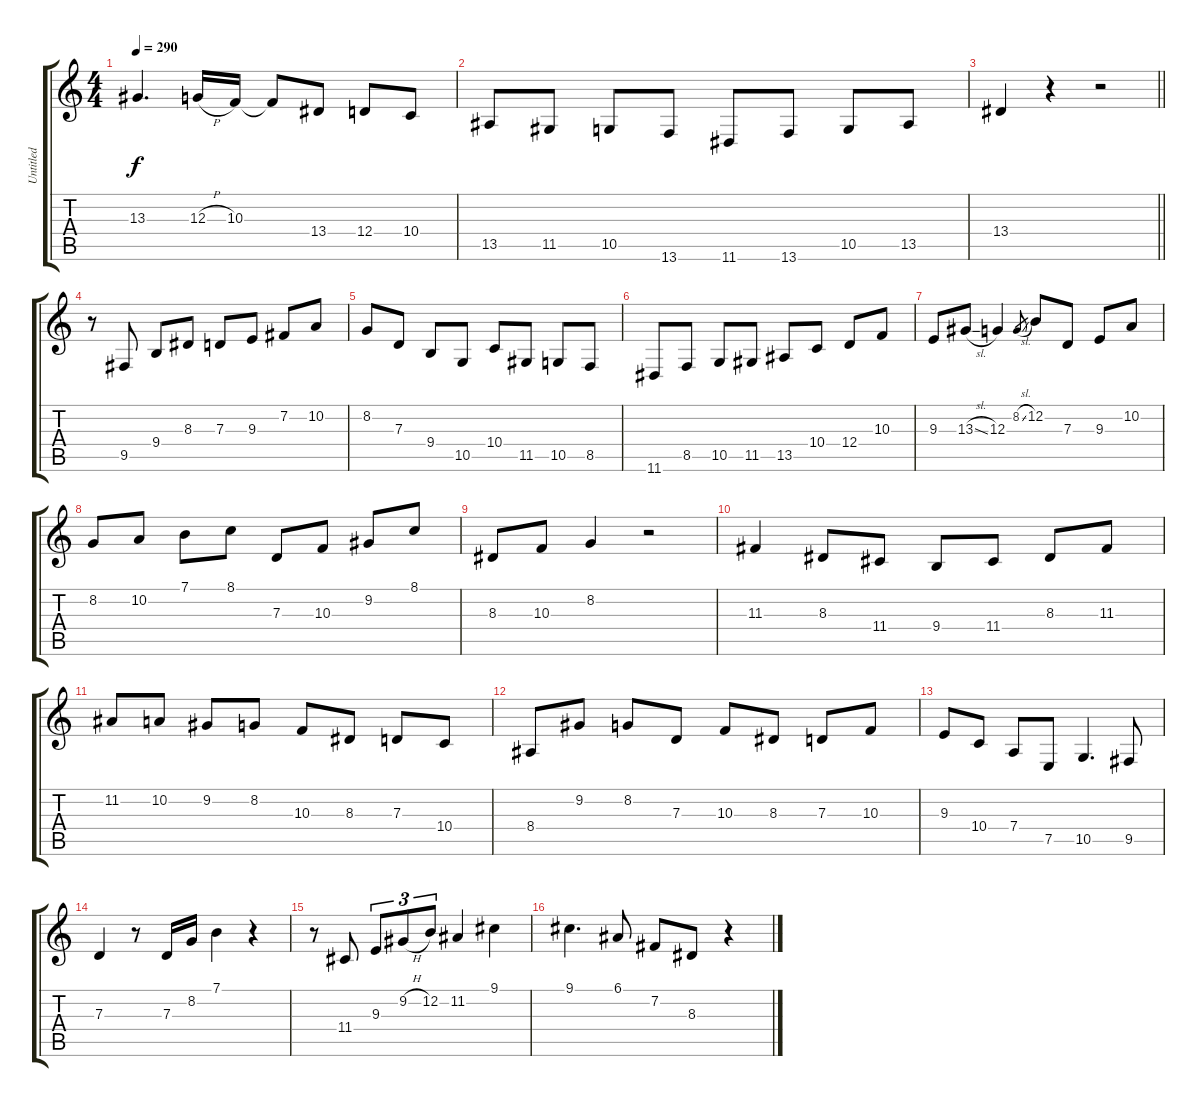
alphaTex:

\track ("Untitled" "Untitled") {instrument tenorsax}
\staff {score tabs}
\tuning (E4 B3 G3 D3 A2 E2) {hide}
\ts (4 4)
\tempo 290
\clef g2
\ks c
13.3.4{d dy f} 12.3{h}.16 10.3.16 10.3{t}.8 13.4.8 12.4.8 10.4.8 |
13.5.8 11.5.8 10.5.8 13.6.8 11.6.8 13.6.8 10.5.8 13.5.8 |
\barLineRight lightlight
13.4.4 r.4 r.2 |
r.8 9.5.8 9.4.8 8.3.8 7.3.8 9.3.8 7.2.8 10.2.8 |
8.2.8 7.3.8 9.4.8 10.5.8 10.4.8 11.5.8 10.5.8 8.5.8 |
11.6.8 8.5.8 10.5.8 11.5.8 13.5.8 10.4.8 12.4.8 10.3.8 |
9.3.8 13.3{sl}.8 12.3.4 8.2{sl}.8{gr} 12.2.8 7.3.8 9.3.8 10.2.8 |
8.2.8 10.2.8 7.1.8 8.1.8 7.3.8 10.3.8 9.2.8 8.1.8 |
8.3.8 10.3.8 8.2.4 r.2 |
11.3.4 8.3.8 11.4.8 9.4.8 11.4.8 8.3.8 11.3.8 |
11.2.8 10.2.8 9.2.8 8.2.8 10.3.8 8.3.8 7.3.8 10.4.8 |
8.4.8 9.2.8 8.2.8 7.3.8 10.3.8 8.3.8 7.3.8 10.3.8 |
9.3.8 10.4.8 7.4.8 7.5.8 10.5.4{d} 9.5.8 |
7.3.4 r.8 7.3.16 8.2.16 7.1.4 r.4 |
r.8 11.4.8 9.3.8{tu (3 2)} 9.2{h}.8{tu (3 2)} 12.2.8{tu (3 2)} 11.2.4 9.1.4 |
9.1.4{d} 6.1.8 7.2.8 8.3.8 r.4
